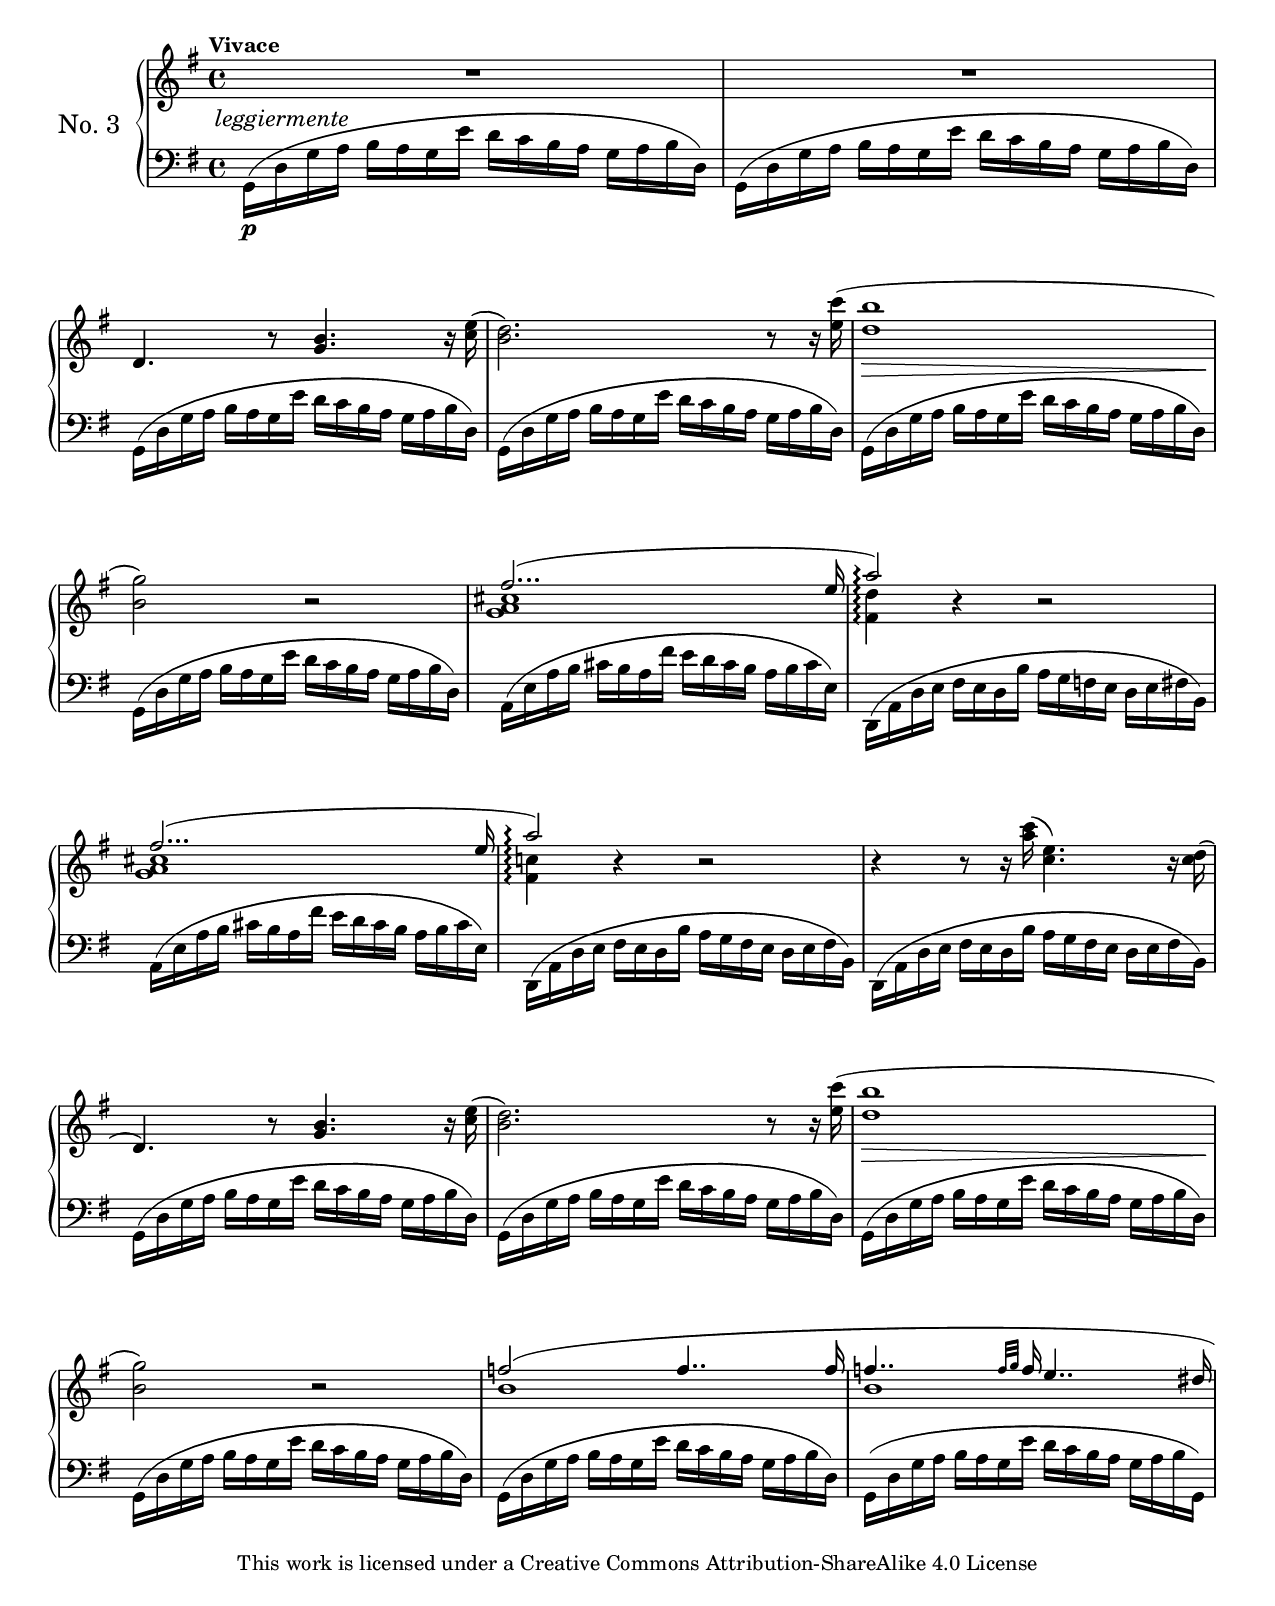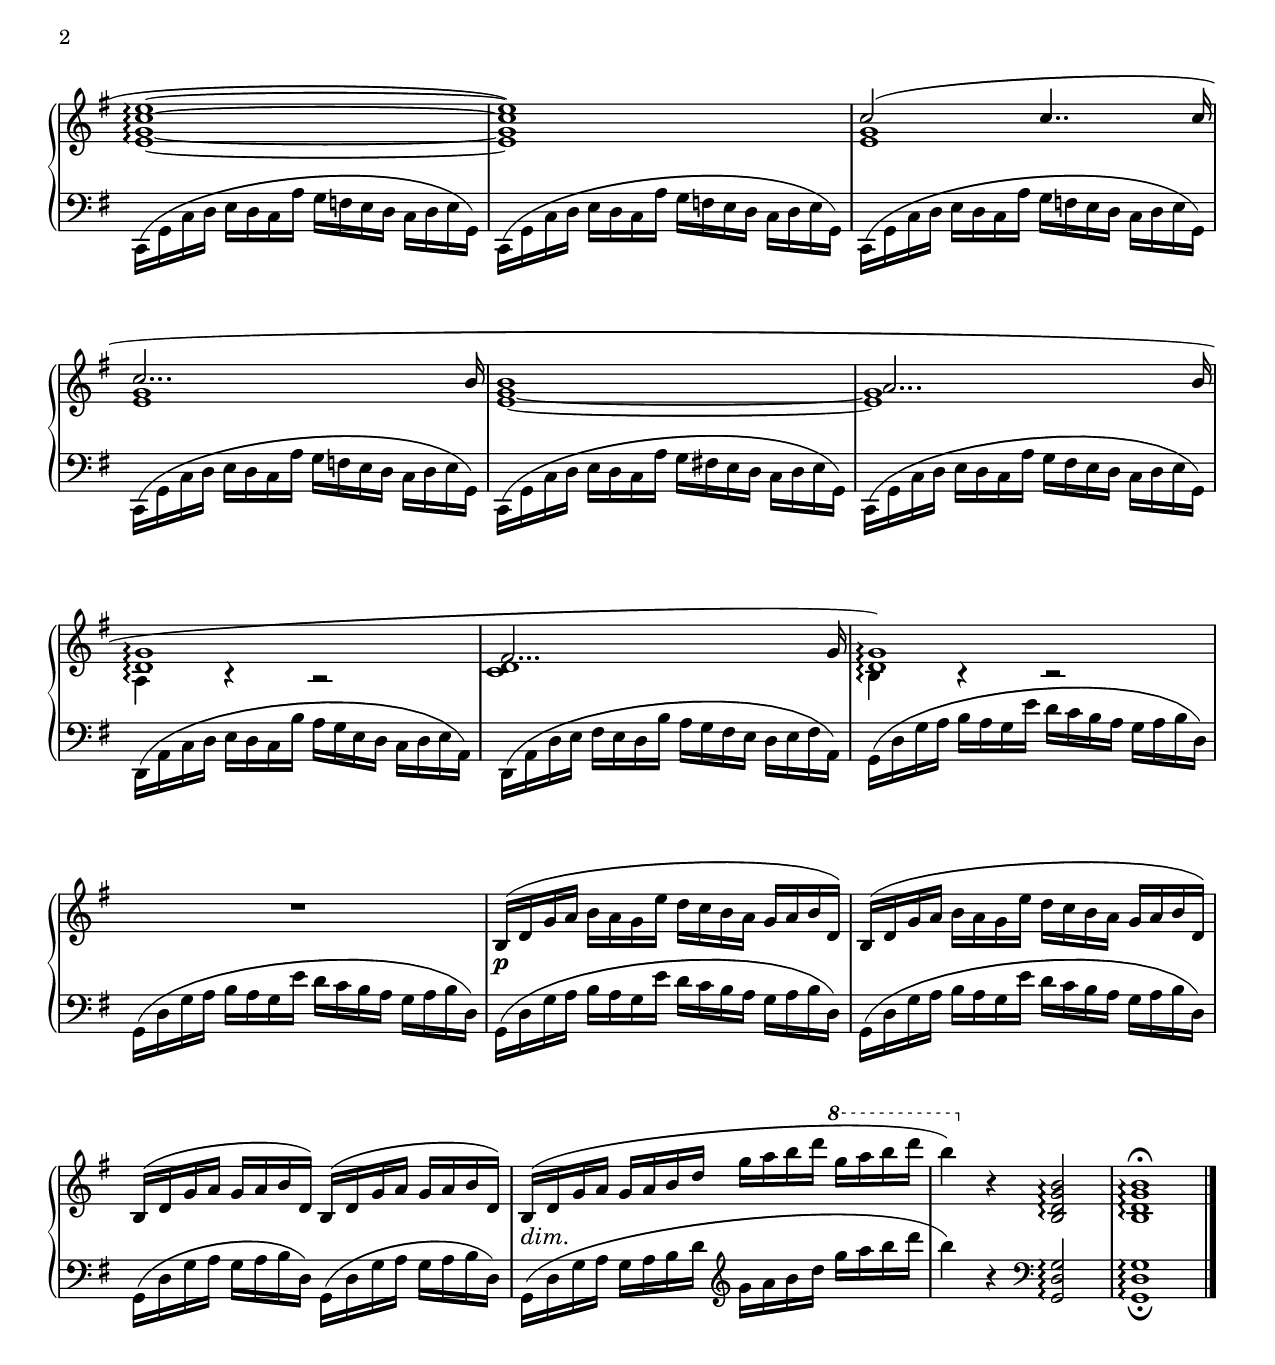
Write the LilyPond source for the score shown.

\version "2.24.0"

\include "includes/header-paper.ily"
%...+....1....+....2....+....3....+....4....+....5....+....6....+....7....+....

\version "2.24.0"
\language "english"

\include "global-variables.ily"

%%% Positions and shapes %%%

adjustArpeggioA = \tweak Arpeggio.positions #'(-2 . 4) \etc
adjustArpeggioB = \tweak Arpeggio.positions #'(-2 . 4) \etc
adjustArpeggioC = \tweak Arpeggio.positions #'(-4 . 0) \etc
adjustArpeggioD = \tweak Arpeggio.positions #'(-4 . 0) \etc

%%% Music %%%

global = {
  \time 4/4
  \key g \major
  \accidentalStyle piano
}

rightHandUpper = \relative {
  \oneVoice
  R1 * 2 |
  d'4. r8 <g b>4. r16 <c e>16( |
  <b d>2.) r8 r16 <e c'>16( |
  <d b'>1 |
  <b g'>2) r |
  \voiceOne
  fs'2...( e16 |
  a2) s2 |
  
  \barNumberCheck 9
  fs2...( e16 |
  a2) s2 |
  \oneVoice
  r4 r8 r16 <a c>( <c, e>4.) r16 <c d>( |
  d,4.) r8 <g b>4. r16 <c e>16( |
  <b d>2.) r8 r16 <e c'>16( |
  <d b'>1 |
  <b g'>2) r |
  \voiceOne
  f'2( f4.. f16 |
  
  \barNumberCheck 17
  f4.. \grace { f32[ g] } f16 e4.. ds16 |
  <e,_~ g_~ c^~ e^~>1\arpeggio |
  q1) |
  \voiceOne
  c'2( c4.. c16 |
  c2... b16 |
  b1 |
  a2... b16 |
  <d, g>1-\adjustArpeggioC \arpeggio |
  
  \barNumberCheck 25
  fs2... g16 |
  <d g>1)-\adjustArpeggioD \arpeggio |
  \oneVoice
  R1 |
  b16( d g a  b a g e'  d c b a  g a b d,) |
  b16( d g a  b a g e'  d c b a  g a b d,) |
  \slurUp
  b16( d g a  g a b d,)  b( d g a  g a b d,) |
  b16( d g a  g a b d  g a b d \ottava 1 g a b d |
  b4) \ottava 0 r <b,,, d g b>2\arpeggio |
  
  \barNumberCheck 33
  q1\arpeggio \fermata |
}

rightHandLower = \relative {
  \voiceTwo
  s1 * 6 |
  <g' a cs>1 |
  <fs d'>4-\adjustArpeggioA \arpeggio \oneVoice r4 r2 |
  
  \barNumberCheck 9
  \voiceTwo
  <g a cs>1 |
  <fs c'>4-\adjustArpeggioB \arpeggio \oneVoice r4 r2 |
  \voiceTwo
  s1 * 5 |
  b1 |
  
  \barNumberCheck 17
  b1 |
  s1 * 2 |
  <e, g>1 |
  q1 |
  q1~ |
  q1 |
  a,4 b\rest a2\rest |
  
  \barNumberCheck 25
  <c d>1 |
  b4 b\rest b2\rest |
  
}

rightHand = <<
  \clef treble
  \global
  \mergeDifferentlyDottedOn
  \set Score.tempoHideNote = ##t 
  \tempo "Vivace" 4 = 156
  \override Score.SpacingSpanner.strict-grace-spacing = ##t
  \new Voice \rightHandUpper
  \new Voice \rightHandLower
>>

leftHand = \relative {
  \clef bass
  \global
  \voiceFour
  \slurUp

  g,16(_\p d' g a  b a g e'  d c b a  g a b d,) |
  \repeat unfold 5 { g,16( d' g a  b a g e'  d c b a  g a b d,) | }
  a16( e' a b  cs b a fs'  e d cs b  a b cs e,) |
  d,16( a' d e  fs e d b'  a g f e  d e fs b,) |
  
  \barNumberCheck 9
  a16( e' a b  cs b a fs'  e d cs b  a b cs e,) |
  d,16( a' d e  fs e d b'  a g fs e  d e fs b,) |
  d,16( a' d e  fs e d b'  a g fs e  d e fs b,) |
  \repeat unfold 5 { g16( d' g a  b a g e'  d c b a  g a b d,) | }
  
  \barNumberCheck 17
  g,16( d' g a  b a g e'  d c b a  g a b g,) |
  \repeat unfold 4 { c,16( g' c d  e d c a'  g f e d  c d e g,) | }
  c,16( g' c d  e d c a'  g fs e d  c d e g,) |
  c,16( g' c d  e d c a'  g fs e d  c d e g,) |
  d16( a' c d  e d c b'  a g e d  c d e a,) |
  
  \barNumberCheck 25
  d,16( a' d e  fs e d b'  a g fs e  d e fs a,) |
  \repeat unfold 4 { g16( d' g a  b a g e'  d c b a  g a b d,) | }
  g,16( d' g a  g a b d,)  g,( d' g a  g a b d,) |
  g,16( d' g a  g a b d \clef treble g a b d  g a b d |
  b4) \oneVoice r \clef bass <g,,, d' g>2\arpeggio |
  
  \barNumberCheck 33
  q1\arpeggio _\fermata |
  \bar "|."
}

dynamics = {
  \override TextScript.Y-offset = -0.5
  \tag layout { s1-\tweak TextScript.X-offset -3 ^\leggiermente | s1 }
  \tag midi   { s1 | s1\p }
  s1 * 2 |
  s2...\> s16\! |
  s1 |
  \tag layout { s1 | }
  \tag midi   { s1\p }
  s1 |
  
  \barNumberCheck 9
  s1 * 5 |
  s2...\> s16\! |
  s1 |
  \tag layout { s1 | }
  \tag midi   { s1\p | }
  
  \barNumberCheck 17
  s1 * 8 |
  
  \barNumberCheck 25
  s1 * 3 |
  s1 \p |
  s1 * 2
  s1^\dimm
}

preludeThreeMusic = \score { 
  \keepWithTag #'layout
  \new PianoStaff \with { 
    instrumentName = \markup \huge "No. 3"
  } <<
    \new Staff = "upper" \rightHand
    \new Dynamics \dynamics
    \new Staff = "lower" \leftHand
  >>
  \layout {}
}

preludeThreeMidi = \book {
  \bookOutputName "prelude-op28-no3"
  \score { 
    \keepWithTag #'midi
    <<
      \new Staff = "upper" << \rightHand \dynamics >>
      \new Staff = "lower" << \leftHand \dynamics >>
    >>
    \midi {}
  }
}


\paper {
  ragged-last-bottom = ##t
  system-system-spacing =
    #'((basic-distance . 12) 
       (minimum-distance . 8)
       (padding . 4)
       (stretchability . 60))
}

\preludeThreeMusic
\preludeThreeMidi
